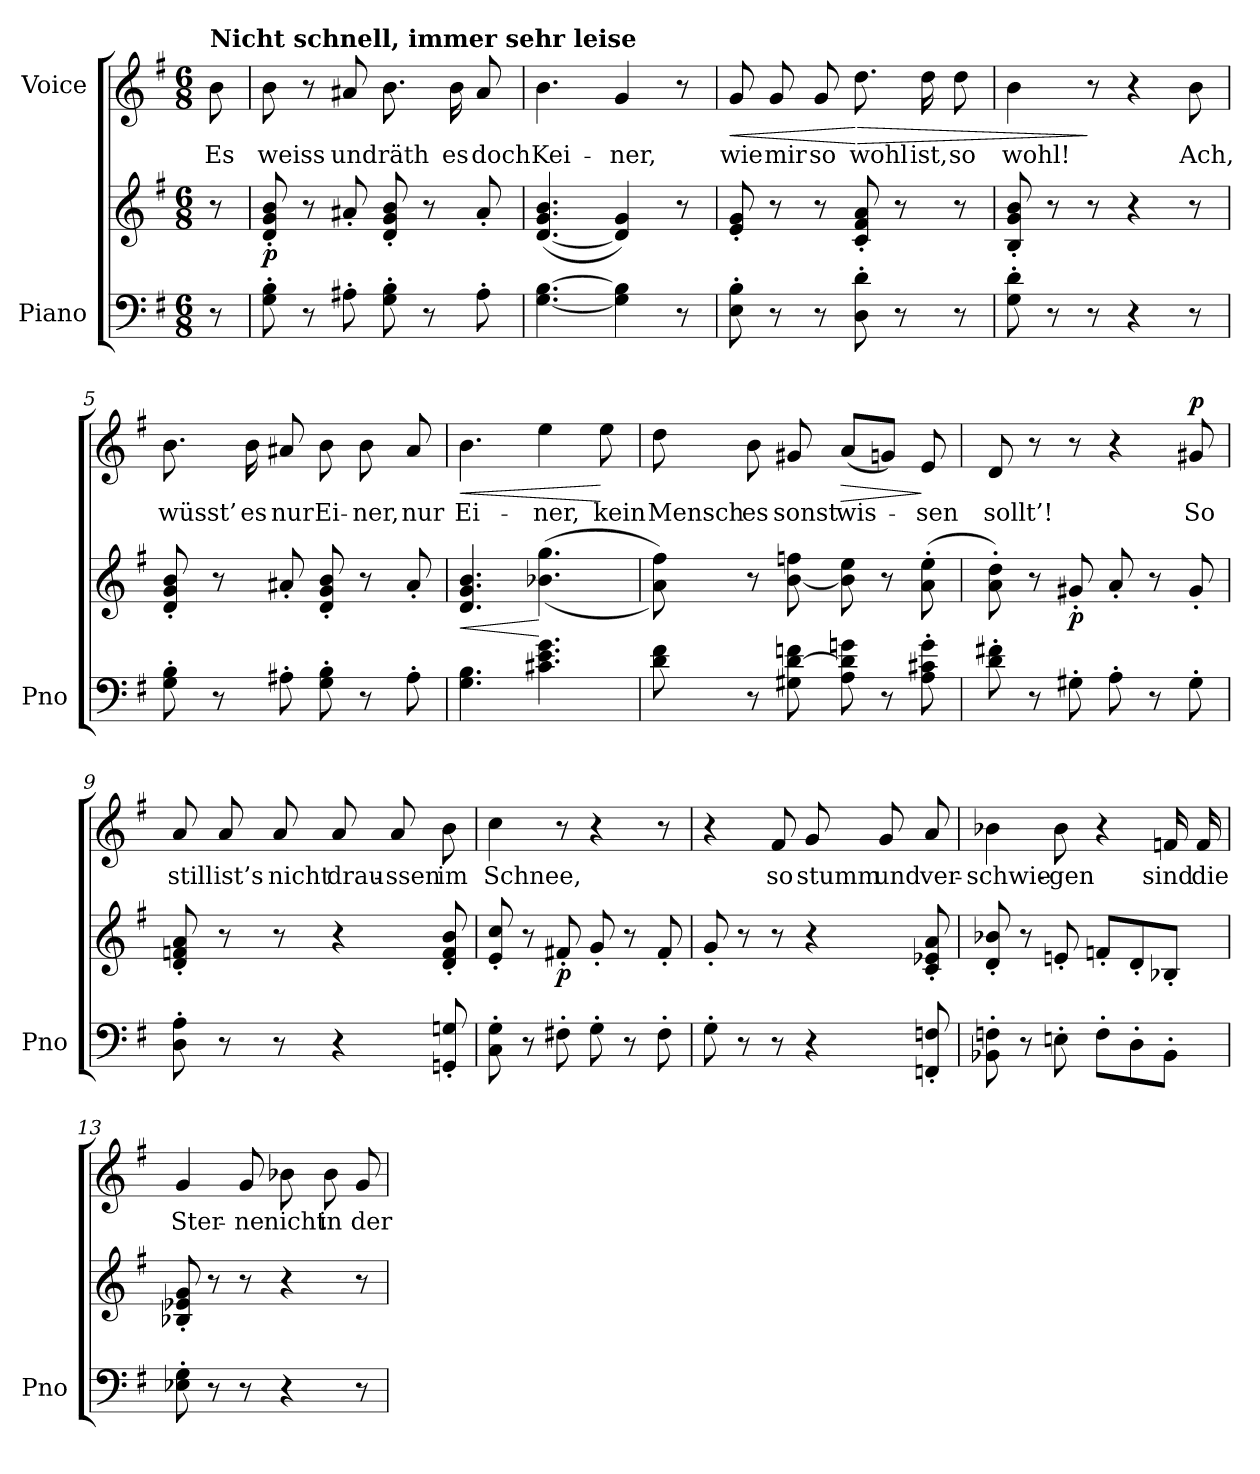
**kern	**kern	**dynam	**kern	**text	**dynam
*part2	*part2	*part2	*part1	*part1	*part1
*staff3	*staff2	*staff2/3	*staff1	*staff1	*staff1
*I"Piano	*	*	*I"Voice	*	*
*I'Pno	*	*	*	*	*
*clefF4	*clefG2	*	*clefG2	*	*
*k[f#]	*k[f#]	*	*k[f#]	*	*
*M6/8	*M6/8	*	*M6/8	*	*
=	=	=	=	=	=
!	!	!	!LO:TX:a:B:t=Nicht schnell, immer sehr leise	!	!
8r	8r	.	8b\	Es	.
=1	=1	=1	=1	=1	=1
!	!	!LO:DY:b	!	!	!
8G\' 8B\'	8d/' 8g/' 8b/'	p	8b\	weiss	.
8r	8r	.	8r	.	.
8A#X'\	8a#X'/	.	8a#X/	und	.
8G\' 8B\'	8d/' 8g/' 8b/'	.	8.b\	räth	.
8r	8r	.	.	.	.
.	.	.	16b\	es	.
8A#'\	8a#'/	.	8a#/	doch	.
=2	=2	=2	=2	=2	=2
[4.G\ [4.B\	(>[4.d/ 4.g/ 4.b/	.	4.b\	Kei-	.
4G\] 4B\]	4d/] 4g/)	.	4g/	-ner,	.
8r	8r	.	8r	.	.
=3	=3	=3	=3	=3	=3
!	!	!	!	!	!LO:HP:b
8E\' 8B\'	8e/' 8g/'	.	8g/	wie	<
8r	8r	.	8g/	mir	.
8r	8r	.	8g/	so	.
!	!	!	!	!	!LO:HP:n=1:b
8D\' 8d\'	8c/' 8f#/' 8a/'	.	8.dd\	wohl	[ >
8r	8r	.	.	.	.
.	.	.	16dd\	ist,	.
8r	8r	.	8dd\	so	.
=4	=4	=4	=4	=4	=4
8G\' 8d\'	8B/' 8g/' 8b/'	.	4b\	wohl!	.
8r	8r	.	.	.	.
8r	8r	.	8r	.	]
4r	4r	.	4r	.	.
8r	8r	.	8b\	Ach,	.
=5	=5	=5	=5	=5	=5
8G\' 8B\'	8d/' 8g/' 8b/'	.	8.b\	wüsst’	.
8r	8r	.	.	.	.
.	.	.	16b\	es	.
8A#X'\	8a#X'/	.	8a#X/	nur	.
8G\' 8B\'	8d/' 8g/' 8b/'	.	8b\	Ei-	.
8r	8r	.	8b\	-ner,	.
8A#'\	8a#'/	.	8a#/	nur	.
=6	=6	=6	=6	=6	=6
!	!	!LO:HP:b	!	!	!LO:HP:b
4.G\ 4.B\	4.d/ 4.g/ 4.b/	<	4.b\	Ei-	<
4.c#X\ 4.e\ 4.g\	(<(4.b-X\ 4.gg\	[	4ee\	-ner,	.
.	.	.	8ee\	kein	[
=7	=7	=7	=7	=7	=7
8d\ 8f#\	8a\ 8ff#\))	.	8dd\	Mensch	.
8r	8r	.	8b\	es	.
8G#X\ [<8d\ 8fn\	[8b\ 8ffn\	.	8g#X/	sonst	.
!	!	!	!	!	!LO:HP:b
8A\ 8d\] 8gn\	8b\] 8ee\	.	(8a/L	wis-	>
8r	8r	.	8gn/J)	.	.
8A\' 8c#X\' 8g\'	(8a\' 8ee\'	.	8e/	-sen	]
=8	=8	=8	=8	=8	=8
8d\' 8f#X\'	8a\' 8dd\')	.	8d/	sollt’!	.
8r	8r	.	8r	.	.
!	!	!LO:DY:b	!	!	!
8G#X'\	8g#X'/	p	8r	.	.
8A'\	8a'/	.	4r	.	.
8r	8r	.	.	.	.
!	!	!	!	!	!LO:DY:a
8G#'\	8g#'/	.	8g#X/	So	p
=9	=9	=9	=9	=9	=9
8D\' 8A\'	8d/' 8fn/' 8a/'	.	8a/	still	.
8r	8r	.	8a/	ist’s	.
8r	8r	.	8a/	nicht	.
4r	4r	.	8a/	drau-	.
.	.	.	8a/	-ssen	.
8GGn/' 8Gn/'	8d/' 8f/' 8b/'	.	8b\	im	.
=10	=10	=10	=10	=10	=10
8C\' 8G\'	8e/' 8cc/'	.	4cc\	Schnee,	.
8r	8r	.	.	.	.
!	!	!LO:DY:b	!	!	!
8F#X'\	8f#X'/	p	8r	.	.
8G'\	8g'/	.	4r	.	.
8r	8r	.	.	.	.
8F#'\	8f#'/	.	8r	.	.
=11	=11	=11	=11	=11	=11
8G'\	8g'/	.	4r	.	.
8r	8r	.	.	.	.
8r	8r	.	8f#/	so	.
4r	4r	.	8g/	stumm	.
.	.	.	8g/	und	.
8FFn/' 8Fn/'	8c/' 8e-X/' 8a/'	.	8a/	ver-	.
=12	=12	=12	=12	=12	=12
8BB-X\' 8Fn\'	8d/' 8b-X/'	.	4b-X\	-schwie-	.
8r	8r	.	.	.	.
8En'\	8en'/	.	8b-\	-gen	.
8F'\L	8fn'/L	.	4r	.	.
8D'\	8d'/	.	.	.	.
8BB-'\J	8B-X'/J	.	16fn/	sind	.
.	.	.	16f/	die	.
=13	=13	=13	=13	=13	=13
8E-X\' 8G\'	8B-X/' 8e-X/' 8g/'	.	4g/	Ster-	.
8r	8r	.	.	.	.
8r	8r	.	8g/	-ne	.
4r	4r	.	8b-X\	nicht	.
.	.	.	8b-\	in	.
8r	8r	.	8g/	der	.
=	=	=	=	=	=
*-	*-	*-	*-	*-	*-
